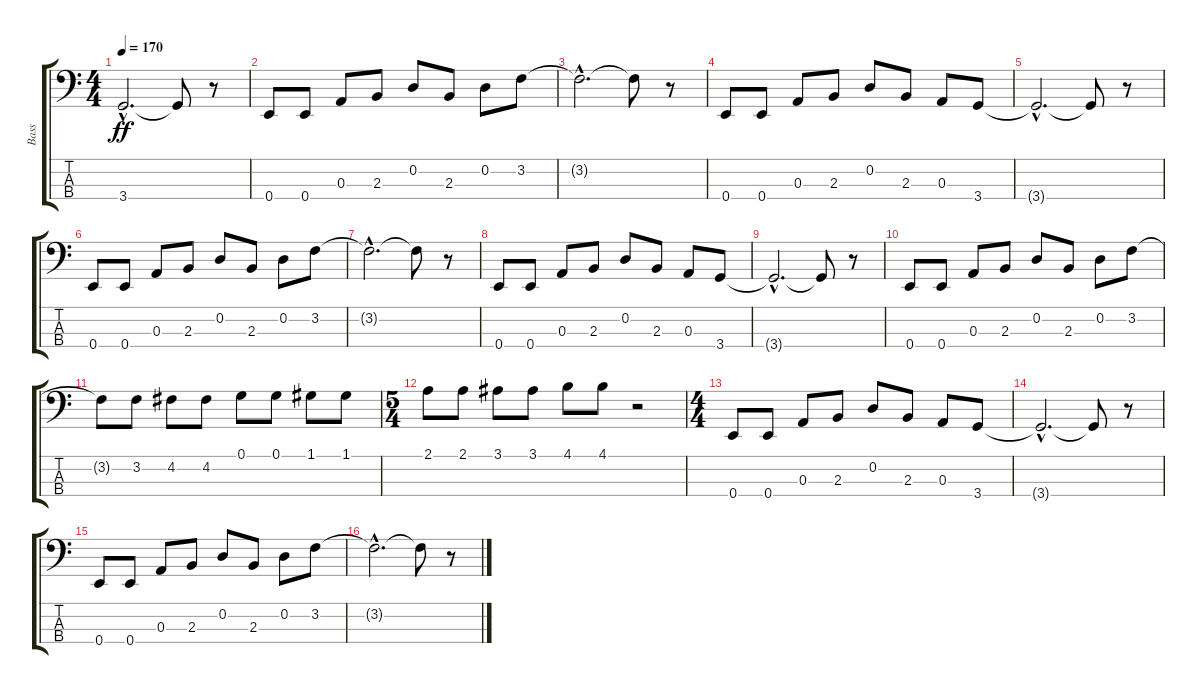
\track ("Bass" "Bass") {instrument electricbasspick}
\staff {score tabs}
\tuning (G2 D2 A1 E1) {hide}
\ts (4 4)
\tempo 170
\clef f4
\ks c
3.4{hac t}.2{d dy ff} 3.4{t}.8 r.8 |
0.4.8 0.4.8 0.3.8 2.3.8 0.2.8 2.3.8 0.2.8 3.2.8 |
3.2{hac t}.2{d} 3.2{t}.8 r.8 |
0.4.8 0.4.8 0.3.8 2.3.8 0.2.8 2.3.8 0.3.8 3.4.8 |
3.4{hac t}.2{d} 3.4{t}.8 r.8 |
0.4.8 0.4.8 0.3.8 2.3.8 0.2.8 2.3.8 0.2.8 3.2.8 |
3.2{hac t}.2{d} 3.2{t}.8 r.8 |
0.4.8 0.4.8 0.3.8 2.3.8 0.2.8 2.3.8 0.3.8 3.4.8 |
3.4{hac t}.2{d} 3.4{t}.8 r.8 |
0.4.8 0.4.8 0.3.8 2.3.8 0.2.8 2.3.8 0.2.8 3.2.8 |
3.2{t}.8 3.2.8 4.2.8 4.2.8 0.1.8 0.1.8 1.1.8 1.1.8 |
\ts (5 4)
2.1.8 2.1.8 3.1.8 3.1.8 4.1.8 4.1.8 r.2 |
\ts (4 4)
0.4.8 0.4.8 0.3.8 2.3.8 0.2.8 2.3.8 0.3.8 3.4.8 |
3.4{hac t}.2{d} 3.4{t}.8 r.8 |
0.4.8 0.4.8 0.3.8 2.3.8 0.2.8 2.3.8 0.2.8 3.2.8 |
3.2{hac t}.2{d} 3.2{t}.8 r.8
